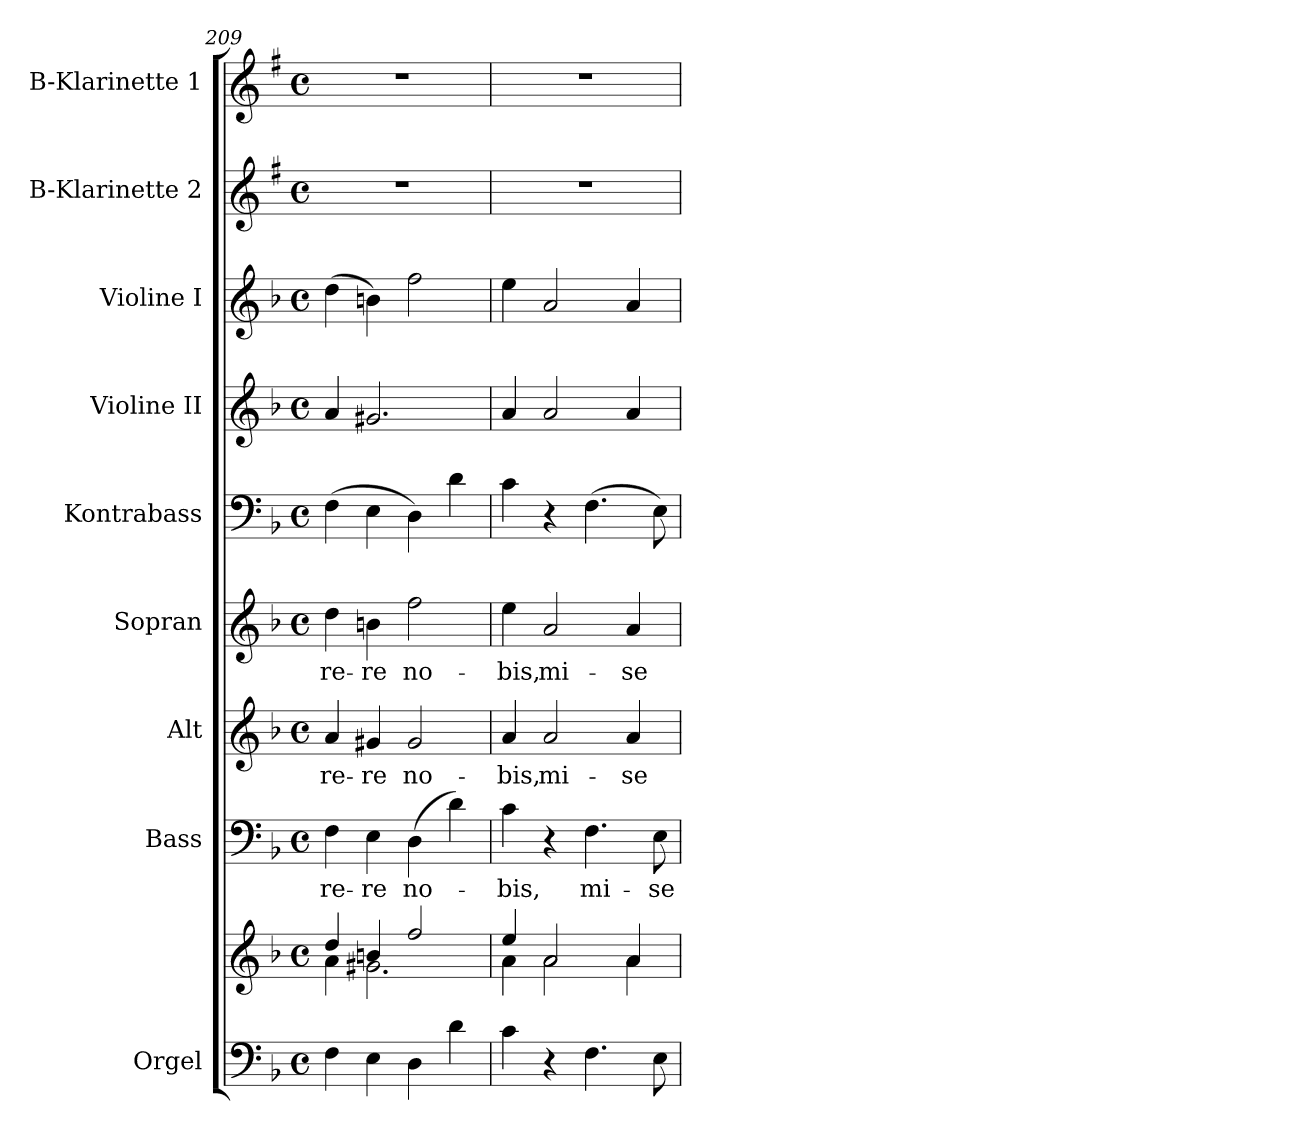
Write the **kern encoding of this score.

**kern	**kern	**kern	**text	**kern	**text	**kern	**text	**kern	**kern	**kern	**kern	**kern
*part9	*part9	*part8	*part8	*part7	*part7	*part6	*part6	*part5	*part4	*part3	*part2	*part1
*staff10	*staff9	*staff8	*staff8	*staff7	*staff7	*staff6	*staff6	*staff5	*staff4	*staff3	*staff2	*staff1
*I"Orgel	*	*I"Bass	*	*I"Alt	*	*I"Sopran	*	*I"Kontrabass	*I"Violine II	*I"Violine I	*I"B-Klarinette 2	*I"B-Klarinette 1
*I'Org.	*	*I'B.	*	*I'A.	*	*I'S.	*	*I'Kb.	*I'Vl. II	*I'Vl. I	*I'B Kl. 2	*I'B Kl. 1
*clefF4	*clefG2	*clefF4	*	*clefG2	*	*clefG2	*	*clefF4	*clefG2	*clefG2	*clefG2	*clefG2
*	*	*	*	*	*	*	*	*ITrd7c12	*	*	*ITrd1c2	*ITrd1c2
*k[b-]	*k[b-]	*k[b-]	*	*k[b-]	*	*k[b-]	*	*k[b-]	*k[b-]	*k[b-]	*k[b-]	*k[b-]
*F:	*F:	*F:	*	*F:	*	*F:	*	*F:	*F:	*F:	*F:	*F:
*M4/4	*M4/4	*M4/4	*	*M4/4	*	*M4/4	*	*M4/4	*M4/4	*M4/4	*M4/4	*M4/4
*met(c)	*met(c)	*met(c)	*	*met(c)	*	*met(c)	*	*met(c)	*met(c)	*met(c)	*met(c)	*met(c)
=209	=209	=209	=209	=209	=209	=209	=209	=209	=209	=209	=209	=209
*	*^	*	*	*	*	*	*	*	*	*	*	*
!	!	!	!	!LO:LY:b	!	!LO:LY:b	!	!LO:LY:b	!	!	!	!	!
4F\	4dd/	4a\	4F\	-re-	4a/	-re-	4dd\	-re-	(>4FF\	4a/	(>4dd\	1r	1r
!	!	!	!	!LO:LY:b	!	!LO:LY:b	!	!LO:LY:b	!	!	!	!	!
4E\	4bn/	2.g#X\	4E\	-re	4g#X/	-re	4bn\	-re	4EE\	2.g#X/	4bn\)	.	.
!	!	!	!	!LO:LY:b	!	!LO:LY:b	!	!LO:LY:b	!	!	!	!	!
4D\	2ff/	.	(>4D\	no-	2g#/	no-	2ff\	no-	4DD\)	.	2ff\	.	.
4d\	.	.	4d\)	.	.	.	.	.	4D\	.	.	.	.
=210	=210	=210	=210	=210	=210	=210	=210	=210	=210	=210	=210	=210	=210
!	!	!	!	!LO:LY:b	!	!LO:LY:b	!	!LO:LY:b	!	!	!	!	!
4c\	4ee/	4a\	4c\	-bis,	4a/	-bis,	4ee\	-bis,	4C\	4a/	4ee\	1r	1r
!	!	!	!	!	!	!LO:LY:b	!	!LO:LY:b	!	!	!	!	!
4r	2a/	2a\	4r	.	2a/	mi-	2a/	mi-	4r	2a/	2a/	.	.
!	!	!	!	!LO:LY:b	!	!	!	!	!	!	!	!	!
4.F\	.	.	4.F\	mi-	.	.	.	.	(>4.FF\	.	.	.	.
!	!	!	!	!	!	!LO:LY:b	!	!LO:LY:b	!	!	!	!	!
.	4a/	4a\	.	.	4a/	-se-	4a/	-se-	.	4a/	4a/	.	.
!	!	!	!	!LO:LY:b	!	!	!	!	!	!	!	!	!
8E\	.	.	8E\	-se-	.	.	.	.	8EE\)	.	.	.	.
*	*v	*v	*	*	*	*	*	*	*	*	*	*	*
=	=	=	=	=	=	=	=	=	=	=	=	=
*-	*-	*-	*-	*-	*-	*-	*-	*-	*-	*-	*-	*-
